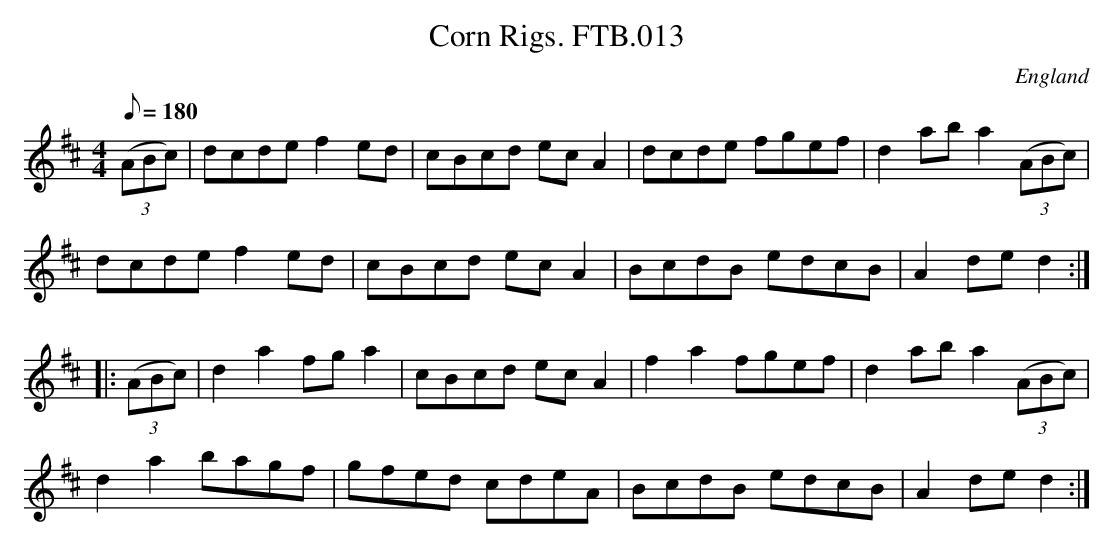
X:1
T:Corn Rigs. FTB.013
M:4/4
Q:180
O:England
K:D
((3ABc)|dcdef2ed|cBcd ecA2|dcde fgef|d2aba2((3ABc)|
dcdef2ed|cBcd ecA2|BcdB edcB|A2ded2:|
|:((3ABc)|d2a2fga2|cBcd ecA2|f2a2fgef|d2aba2((3ABc)|
d2a2bagf|gfed cdeA|BcdB edcB|A2ded2:|
